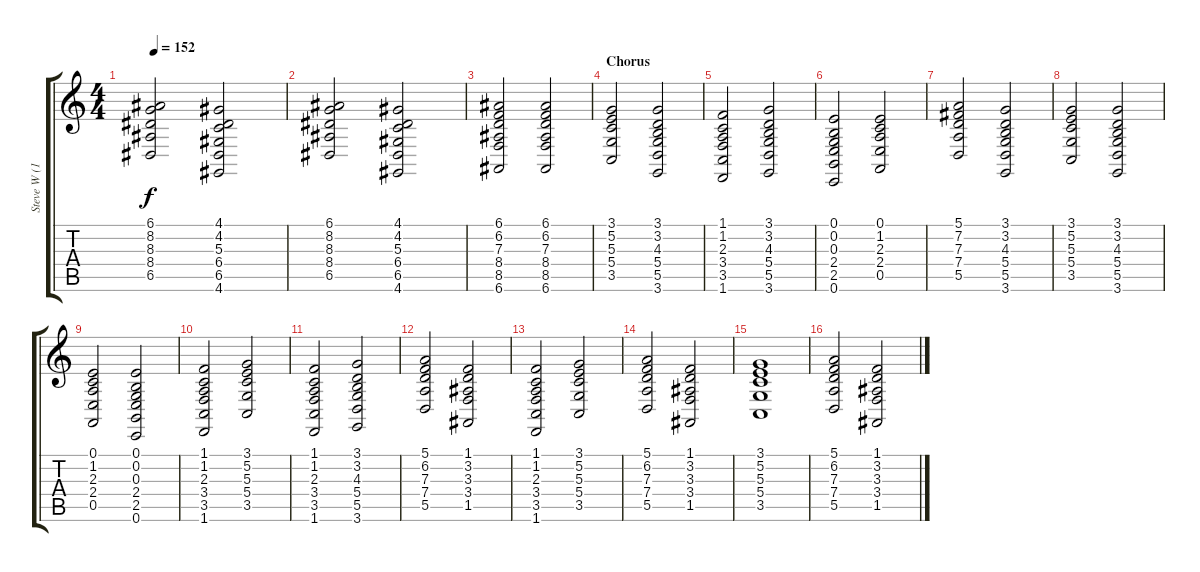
\track ("Steve W (1)" "Steve W (1") {instrument stringensemble2}
\staff {score tabs}
\tuning (E4 B3 G3 D3 A2 E2) {hide}
\ts (4 4)
\tempo 152
\clef g2
\ks c
(6.1 8.2 8.3 8.4 6.5).2{dy f} (4.1 4.2 5.3 6.4 6.5 4.6).2 |
(6.1 8.2 8.3 8.4 6.5).2 (4.1 4.2 5.3 6.4 6.5 4.6).2 |
(6.1 6.2 7.3 8.4 8.5 6.6).2 (6.1 6.2 7.3 8.4 8.5 6.6).2 |
\section ("" "Chorus")
(3.1 5.2 5.3 5.4 3.5).2 (3.1 3.2 4.3 5.4 5.5 3.6).2 |
(1.1 1.2 2.3 3.4 3.5 1.6).2 (3.1 3.2 4.3 5.4 5.5 3.6).2 |
(0.1 0.2 0.3 2.4 2.5 0.6).2 (0.1 1.2 2.3 2.4 0.5).2 |
(5.1 7.2 7.3 7.4 5.5).2 (3.1 3.2 4.3 5.4 5.5 3.6).2 |
(3.1 5.2 5.3 5.4 3.5).2 (3.1 3.2 4.3 5.4 5.5 3.6).2 |
(0.1 1.2 2.3 2.4 0.5).2 (0.1 0.2 0.3 2.4 2.5 0.6).2 |
(1.1 1.2 2.3 3.4 3.5 1.6).2 (3.1 5.2 5.3 5.4 3.5).2 |
(1.1 1.2 2.3 3.4 3.5 1.6).2 (3.1 3.2 4.3 5.4 5.5 3.6).2 |
\section ("" "")
(5.1 6.2 7.3 7.4 5.5).2 (1.1 3.2 3.3 3.4 1.5).2 |
(1.1 1.2 2.3 3.4 3.5 1.6).2 (3.1 5.2 5.3 5.4 3.5).2 |
(5.1 6.2 7.3 7.4 5.5).2 (1.1 3.2 3.3 3.4 1.5).2 |
(3.1 5.2 5.3 5.4 3.5).1 |
(5.1 6.2 7.3 7.4 5.5).2 (1.1 3.2 3.3 3.4 1.5).2
